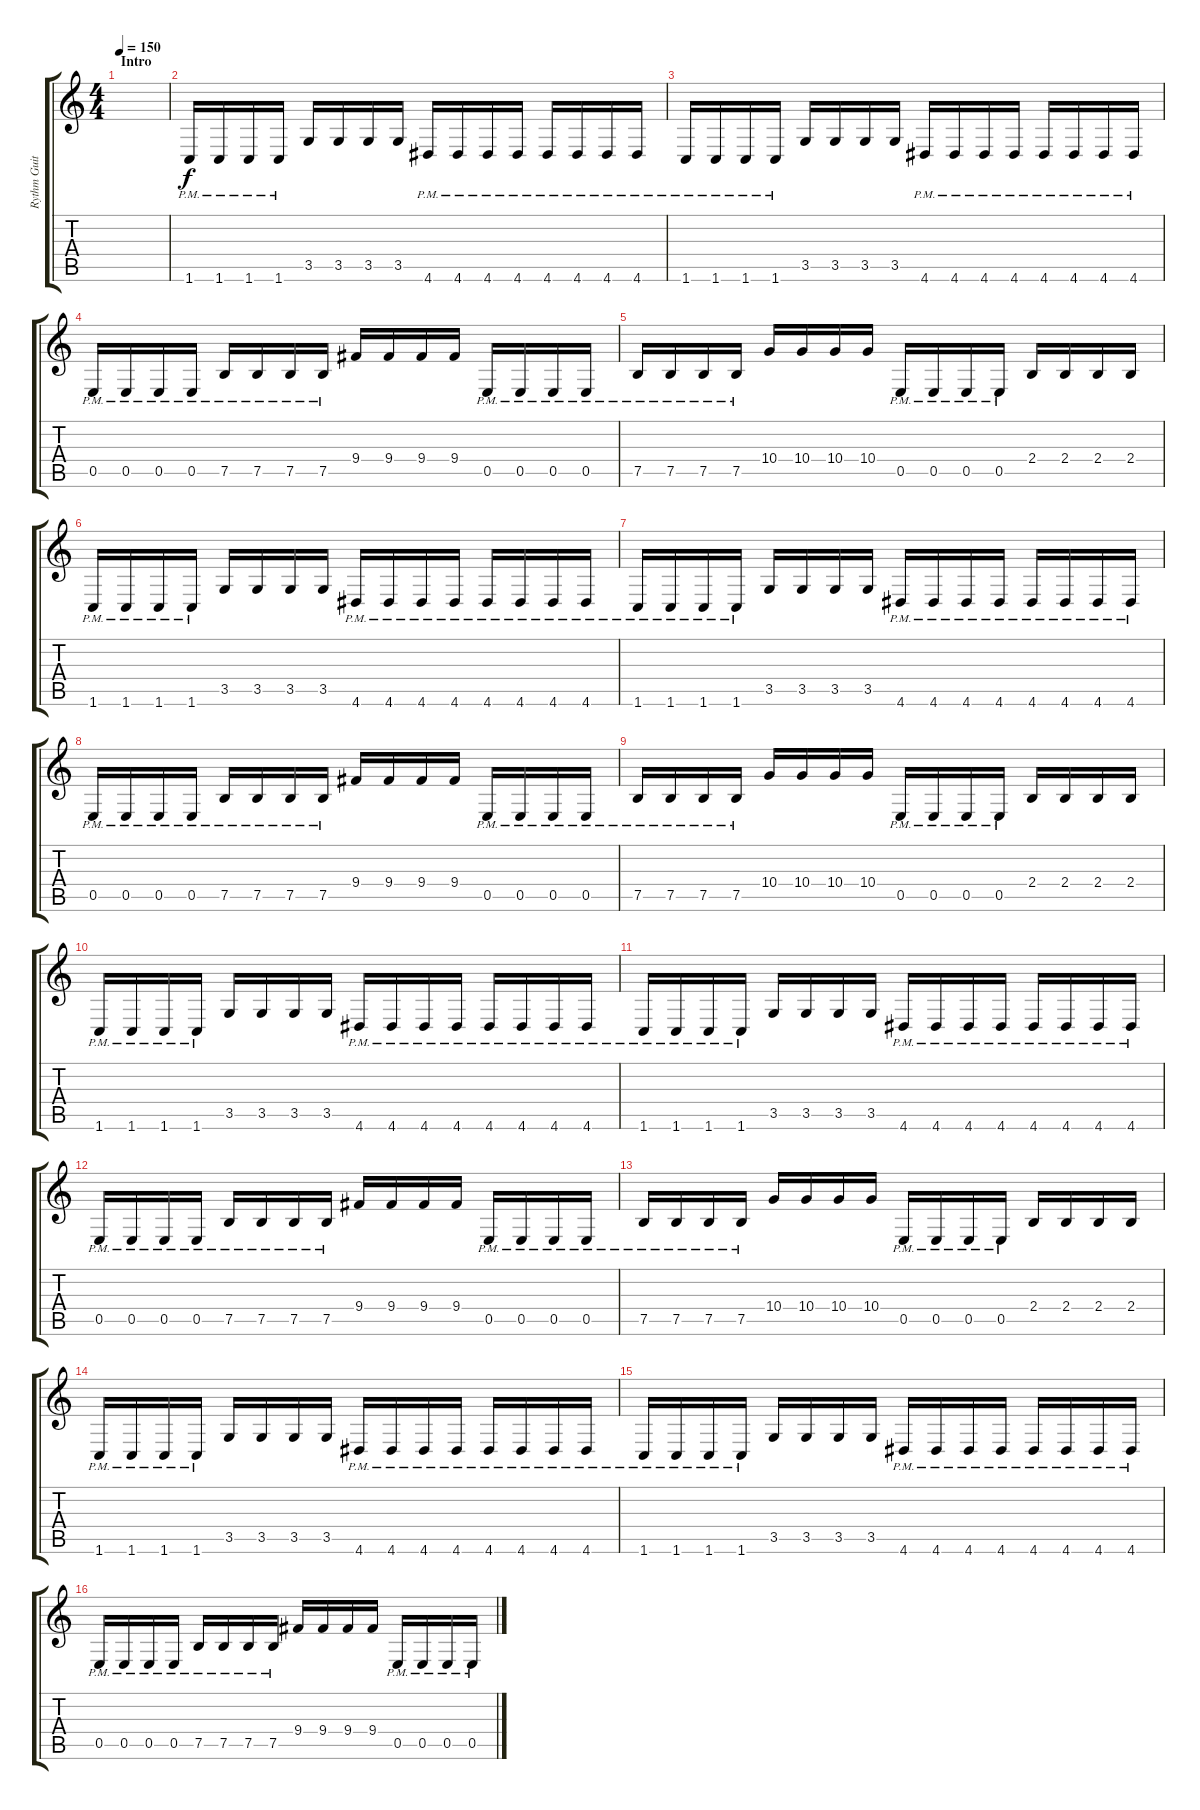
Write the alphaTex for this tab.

\track ("Rythm Guitar 1" "Rythm Guit") {instrument distortionguitar}
\staff {score tabs}
\tuning (B3 Gb3 D3 A2 E2 B1) {hide}
\ts (4 4)
\section ("" "Intro")
\tempo 150
\clef g2
\ks c
|
1.6{pm}.16 1.6{pm}.16 1.6{pm}.16 1.6{pm}.16 3.5.16 3.5.16 3.5.16 3.5.16 4.6{pm}.16 4.6{pm}.16 4.6{pm}.16 4.6{pm}.16 4.6{pm}.16 4.6{pm}.16 4.6{pm}.16 4.6{pm}.16 |
1.6{pm}.16 1.6{pm}.16 1.6{pm}.16 1.6{pm}.16 3.5.16 3.5.16 3.5.16 3.5.16 4.6{pm}.16 4.6{pm}.16 4.6{pm}.16 4.6{pm}.16 4.6{pm}.16 4.6{pm}.16 4.6{pm}.16 4.6{pm}.16 |
0.5{pm}.16 0.5{pm}.16 0.5{pm}.16 0.5{pm}.16 7.5{pm}.16 7.5{pm}.16 7.5{pm}.16 7.5{pm}.16 9.4.16 9.4.16 9.4.16 9.4.16 0.5{pm}.16 0.5{pm}.16 0.5{pm}.16 0.5{pm}.16 |
7.5{pm}.16 7.5{pm}.16 7.5{pm}.16 7.5{pm}.16 10.4.16 10.4.16 10.4.16 10.4.16 0.5{pm}.16 0.5{pm}.16 0.5{pm}.16 0.5{pm}.16 2.4.16 2.4.16 2.4.16 2.4.16 |
1.6{pm}.16 1.6{pm}.16 1.6{pm}.16 1.6{pm}.16 3.5.16 3.5.16 3.5.16 3.5.16 4.6{pm}.16 4.6{pm}.16 4.6{pm}.16 4.6{pm}.16 4.6{pm}.16 4.6{pm}.16 4.6{pm}.16 4.6{pm}.16 |
1.6{pm}.16 1.6{pm}.16 1.6{pm}.16 1.6{pm}.16 3.5.16 3.5.16 3.5.16 3.5.16 4.6{pm}.16 4.6{pm}.16 4.6{pm}.16 4.6{pm}.16 4.6{pm}.16 4.6{pm}.16 4.6{pm}.16 4.6{pm}.16 |
0.5{pm}.16 0.5{pm}.16 0.5{pm}.16 0.5{pm}.16 7.5{pm}.16 7.5{pm}.16 7.5{pm}.16 7.5{pm}.16 9.4.16 9.4.16 9.4.16 9.4.16 0.5{pm}.16 0.5{pm}.16 0.5{pm}.16 0.5{pm}.16 |
7.5{pm}.16 7.5{pm}.16 7.5{pm}.16 7.5{pm}.16 10.4.16 10.4.16 10.4.16 10.4.16 0.5{pm}.16 0.5{pm}.16 0.5{pm}.16 0.5{pm}.16 2.4.16 2.4.16 2.4.16 2.4.16 |
1.6{pm}.16 1.6{pm}.16 1.6{pm}.16 1.6{pm}.16 3.5.16 3.5.16 3.5.16 3.5.16 4.6{pm}.16 4.6{pm}.16 4.6{pm}.16 4.6{pm}.16 4.6{pm}.16 4.6{pm}.16 4.6{pm}.16 4.6{pm}.16 |
1.6{pm}.16 1.6{pm}.16 1.6{pm}.16 1.6{pm}.16 3.5.16 3.5.16 3.5.16 3.5.16 4.6{pm}.16 4.6{pm}.16 4.6{pm}.16 4.6{pm}.16 4.6{pm}.16 4.6{pm}.16 4.6{pm}.16 4.6{pm}.16 |
0.5{pm}.16 0.5{pm}.16 0.5{pm}.16 0.5{pm}.16 7.5{pm}.16 7.5{pm}.16 7.5{pm}.16 7.5{pm}.16 9.4.16 9.4.16 9.4.16 9.4.16 0.5{pm}.16 0.5{pm}.16 0.5{pm}.16 0.5{pm}.16 |
7.5{pm}.16 7.5{pm}.16 7.5{pm}.16 7.5{pm}.16 10.4.16 10.4.16 10.4.16 10.4.16 0.5{pm}.16 0.5{pm}.16 0.5{pm}.16 0.5{pm}.16 2.4.16 2.4.16 2.4.16 2.4.16 |
1.6{pm}.16 1.6{pm}.16 1.6{pm}.16 1.6{pm}.16 3.5.16 3.5.16 3.5.16 3.5.16 4.6{pm}.16 4.6{pm}.16 4.6{pm}.16 4.6{pm}.16 4.6{pm}.16 4.6{pm}.16 4.6{pm}.16 4.6{pm}.16 |
1.6{pm}.16 1.6{pm}.16 1.6{pm}.16 1.6{pm}.16 3.5.16 3.5.16 3.5.16 3.5.16 4.6{pm}.16 4.6{pm}.16 4.6{pm}.16 4.6{pm}.16 4.6{pm}.16 4.6{pm}.16 4.6{pm}.16 4.6{pm}.16 |
0.5{pm}.16 0.5{pm}.16 0.5{pm}.16 0.5{pm}.16 7.5{pm}.16 7.5{pm}.16 7.5{pm}.16 7.5{pm}.16 9.4.16 9.4.16 9.4.16 9.4.16 0.5{pm}.16 0.5{pm}.16 0.5{pm}.16 0.5{pm}.16
